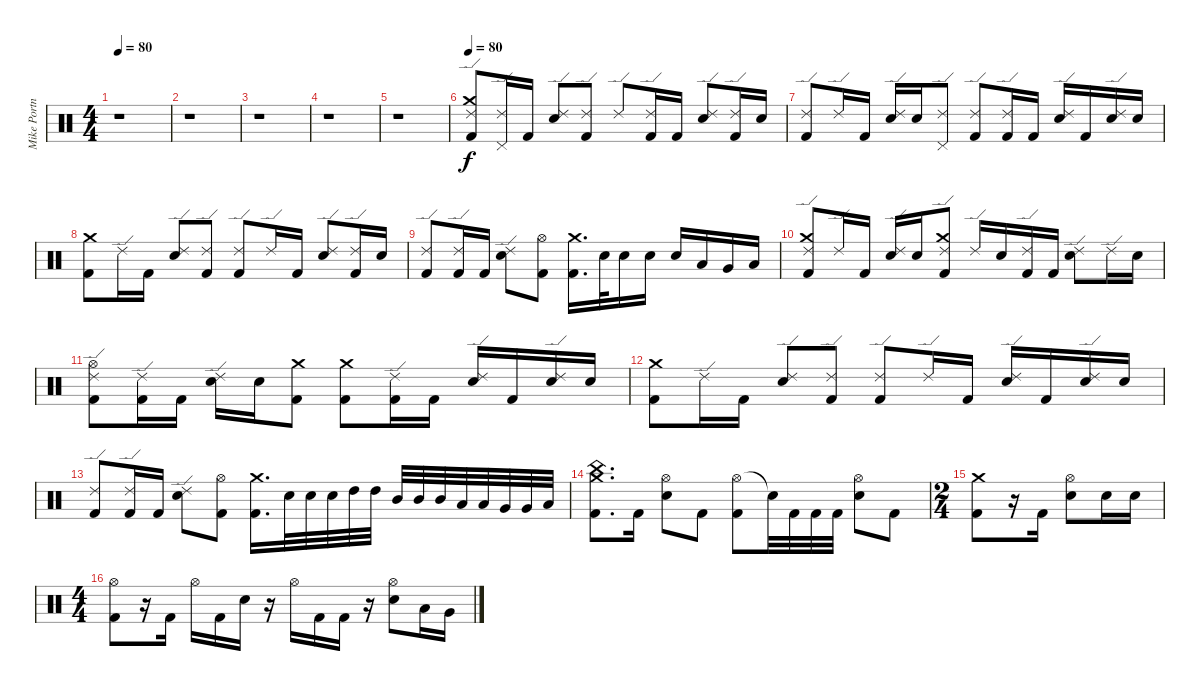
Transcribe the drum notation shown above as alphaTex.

\track ("Mike Portnoy - Drum" "Mike Portn") {instrument percussion}
\staff {score}
\articulation defaults
\ts (4 4)
\tempo 80
\clef neutral
\ks c
r.1{dy f} |
r.1 |
r.1 |
r.1 |
r.1 |
\tempo 80
("Kick (hit) 2" "Crash medium (hit)" "Ride (edge) 2").8 ("Pedal Hi-Hat (hit)" "Ride (edge) 2").16 "Kick (hit) 2".16 ("Electric Snare (hit)" "Ride (edge) 2").8 ("Kick (hit) 2" "Ride (edge) 2").8 "Ride (edge) 2".8 ("Kick (hit) 2" "Ride (edge) 2").16 "Kick (hit) 2".16 ("Electric Snare (hit)" "Ride (edge) 2").8 ("Kick (hit) 2" "Ride (edge) 2").16 "Electric Snare (hit)".16 |
("Kick (hit) 2" "Ride (edge) 2").8 "Ride (edge) 2".16 "Kick (hit) 2".16 ("Electric Snare (hit)" "Ride (edge) 2").16 "Electric Snare (hit)".16 ("Ride (edge) 2" "Pedal Hi-Hat (hit)").8 ("Kick (hit) 2" "Ride (edge) 2").8 ("Kick (hit) 2" "Ride (edge) 2").16 "Kick (hit) 2".16 ("Electric Snare (hit)" "Ride (edge) 2").16 "Kick (hit) 2".16 ("Electric Snare (hit)" "Ride (edge) 2").16 "Electric Snare (hit)".16 |
("Kick (hit) 2" "Crash medium (hit)").8 "Ride (edge) 2".16 "Kick (hit) 2".16 ("Electric Snare (hit)" "Ride (edge) 2").8 ("Kick (hit) 2" "Ride (edge) 2").8 ("Kick (hit) 2" "Ride (edge) 2").8 "Ride (edge) 2".16 "Kick (hit) 2".16 ("Electric Snare (hit)" "Ride (edge) 2").8 ("Kick (hit) 2" "Ride (edge) 2").16 "Electric Snare (hit)".16 |
("Kick (hit) 2" "Ride (edge) 2").8 ("Kick (hit) 2" "Ride (edge) 2").16 "Kick (hit) 2".16 ("Electric Snare (hit)" "Ride (edge) 2").8 ("Hi-Hat (open)" "Kick (hit) 2").8 ("Crash medium (hit)" "Kick (hit) 2").16{d} "Electric Snare (hit)".32 "Electric Snare (hit)".16 "Electric Snare (hit)".16 "Electric Snare (hit)".16 "Low Tom (hit)".16 "Very Low Tom (hit)".16 "Low Floor Tom (hit)".16 |
("Kick (hit) 2" "Ride (edge) 2" "Crash medium (hit)").8 "Ride (edge) 2".16 "Kick (hit) 2".16 ("Electric Snare (hit)" "Ride (edge) 2").16 "Electric Snare (hit)".16 ("Kick (hit) 2" "Crash medium (hit)" "Ride (edge) 2").8 "Ride (edge) 2".16 "Electric Snare (hit)".16 ("Kick (hit) 2" "Ride (edge) 2").16 "Kick (hit) 2".16 ("Electric Snare (hit)" "Ride (edge) 2").8 "Ride (edge) 2".16 "Electric Snare (hit)".16 |
("Kick (hit) 2" "Hi-Hat (open)" "Ride (edge) 2").8 ("Kick (hit) 2" "Ride (edge) 2").16 "Kick (hit) 2".16 ("Electric Snare (hit)" "Ride (edge) 2").16 "Electric Snare (hit)".16 ("Kick (hit) 2" "Crash medium (hit)").8 ("Kick (hit) 2" "Crash medium (hit)").8 ("Kick (hit) 2" "Ride (edge) 2").16 "Kick (hit) 2".16 ("Electric Snare (hit)" "Ride (edge) 2").16 "Kick (hit) 2".16 ("Electric Snare (hit)" "Ride (edge) 2").16 "Electric Snare (hit)".16 |
("Kick (hit) 2" "Crash medium (hit)").8 "Ride (edge) 2".16 "Kick (hit) 2".16 ("Electric Snare (hit)" "Ride (edge) 2").8 ("Kick (hit) 2" "Ride (edge) 2").8 ("Kick (hit) 2" "Ride (edge) 2").8 "Ride (edge) 2".16 "Kick (hit) 2".16 ("Electric Snare (hit)" "Ride (edge) 2").16 "Kick (hit) 2".16 ("Electric Snare (hit)" "Ride (edge) 2").16 "Electric Snare (hit)".16 |
("Kick (hit) 2" "Ride (edge) 2").8 ("Kick (hit) 2" "Ride (edge) 2").16 "Kick (hit) 2".16 ("Electric Snare (hit)" "Ride (edge) 2").8 ("Hi-Hat (open)" "Kick (hit) 2").8 ("Crash medium (hit)" "Kick (hit) 2").16{d} "Electric Snare (hit)".32 "Electric Snare (hit)".32 "Electric Snare (hit)".32 "High Tom (hit)".32 "High Tom (hit)".32 "Mid Tom (hit)".32 "Mid Tom (hit)".32 "Mid Tom (hit)".32 "Low Tom (hit)".32 "Low Tom (hit)".32 "Very Low Tom (hit)".32 "Very Low Tom (hit)".32 "Low Floor Tom (hit)".32 |
("China (hit)" "Crash medium (hit)" "Kick (hit) 2").8{d} "Kick (hit) 2".16 ("Hi-Hat (open)" "Electric Snare (hit)").8 "Kick (hit) 2".8 ("Hi-Hat (open)" "Kick (hit) 2").8 "Snare (hit)"{t}.32 "Kick (hit) 2".32 "Kick (hit) 2".32 "Kick (hit) 2".32 ("Hi-Hat (open)" "Electric Snare (hit)").8 "Kick (hit) 2".8 |
\ts (2 4)
("Crash medium (hit)" "Kick (hit) 2").8 r.16 "Kick (hit) 2".16 ("Hi-Hat (open)" "Electric Snare (hit)").8 "Electric Snare (hit)".16 "Electric Snare (hit)".16 |
\ts (4 4)
("Hi-Hat (open)" "Kick (hit) 2").8 r.16 "Kick (hit) 2".16 "Hi-Hat (open)".16 "Kick (hit) 2".16 "Electric Snare (hit)".16 r.16 "Hi-Hat (open)".16 "Kick (hit) 2".16 "Kick (hit) 2".16 r.16 ("Hi-Hat (open)" "Electric Snare (hit)").8 "Low Tom (hit)".16 "Very Low Tom (hit)".16
